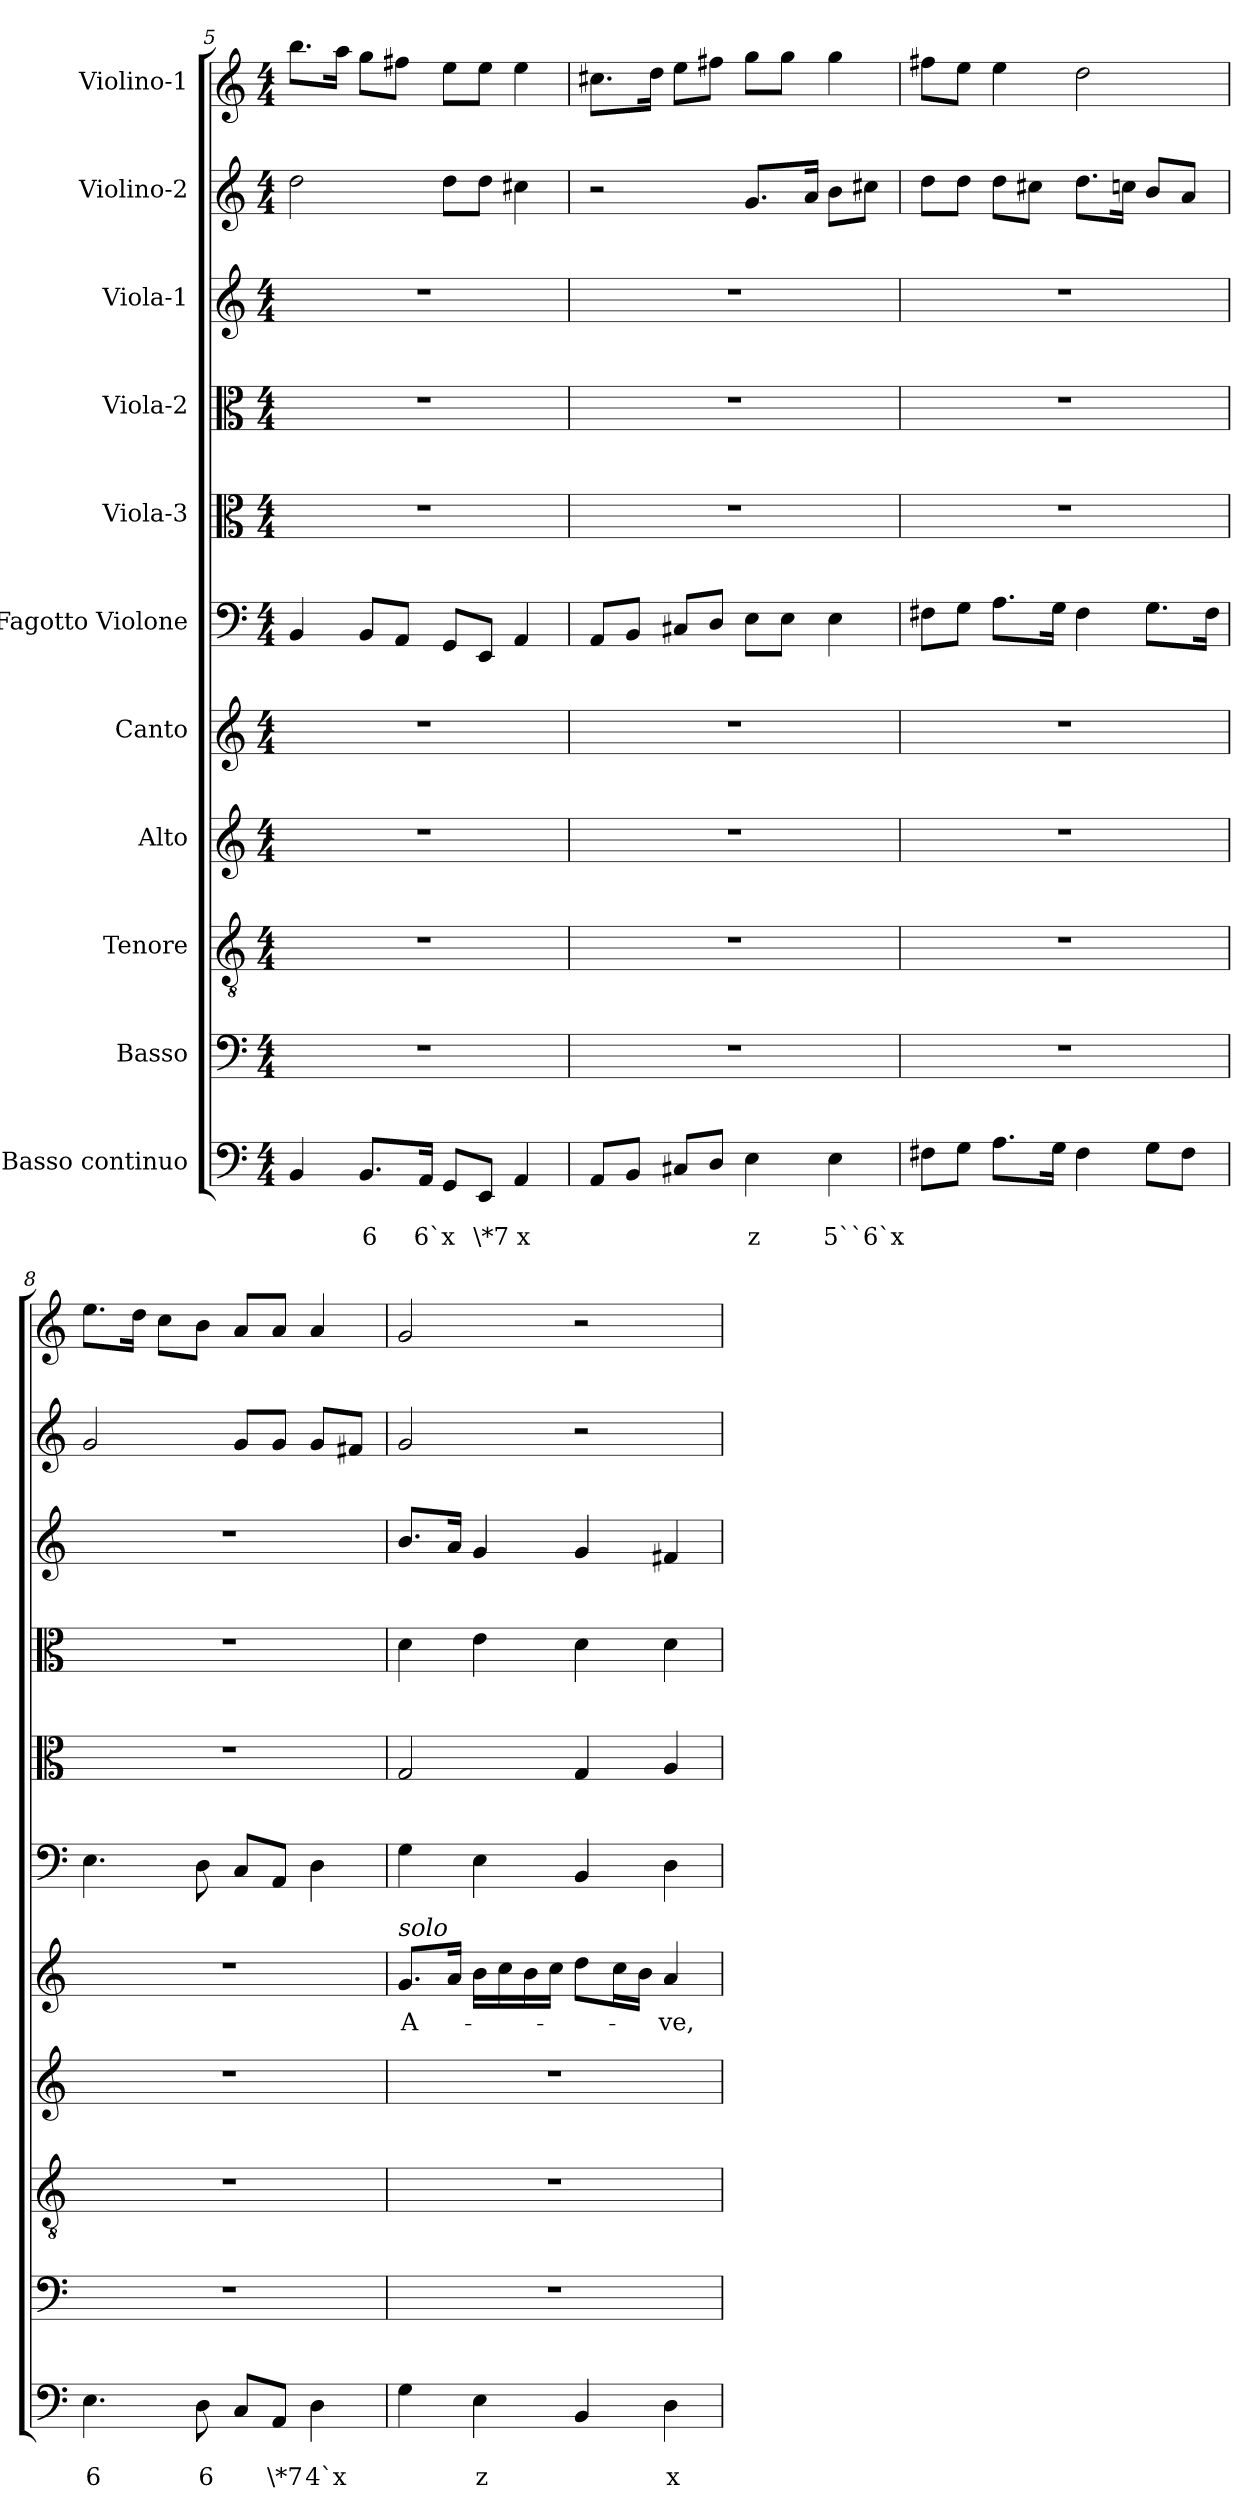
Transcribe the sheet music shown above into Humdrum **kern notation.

**kern	**text	**text	**kern	**kern	**kern	**kern	**text	**kern	**kern	**kern	**kern	**kern	**kern
*part11	*part11	*part11	*part10	*part9	*part8	*part7	*part7	*part6	*part5	*part4	*part3	*part2	*part1
*staff11	*staff11	*staff11	*staff10	*staff9	*staff8	*staff7	*staff7	*staff6	*staff5	*staff4	*staff3	*staff2	*staff1
*I"Basso continuo	*	*	*I"Basso	*I"Tenore	*I"Alto	*I"Canto	*	*I"Fagotto Violone	*I"Viola-3	*I"Viola-2	*I"Viola-1	*I"Violino-2	*I"Violino-1
*clefF4	*	*	*clefF4	*clefGv2	*clefG2	*clefG2	*	*clefF4	*clefC3	*clefC3	*clefG2	*clefG2	*clefG2
*k[]	*	*	*k[]	*k[]	*k[]	*k[]	*	*k[]	*k[]	*k[]	*k[]	*k[]	*k[]
*C:	*	*	*C:	*C:	*C:	*C:	*	*C:	*C:	*C:	*C:	*C:	*C:
*M4/4	*	*	*M4/4	*M4/4	*M4/4	*M4/4	*	*M4/4	*M4/4	*M4/4	*M4/4	*M4/4	*M4/4
=5	=5	=5	=5	=5	=5	=5	=5	=5	=5	=5	=5	=5	=5
4BB/	.	.	1r	1r	1r	1r	.	4BB/	1r	1r	1r	2dd\	8.bb\L
.	.	.	.	.	.	.	.	.	.	.	.	.	16aa\Jk
!	!	!LO:LY:b	!	!	!	!	!	!	!	!	!	!	!
8.BB/L	.	6	.	.	.	.	.	8BB/L	.	.	.	.	8gg\L
.	.	.	.	.	.	.	.	8AA/J	.	.	.	.	8ff#X\J
!	!	!LO:LY:b	!	!	!	!	!	!	!	!	!	!	!
16AA/Jk	.	6`x	.	.	.	.	.	.	.	.	.	.	.
8GG/L	.	.	.	.	.	.	.	8GG/L	.	.	.	8dd\L	8ee\L
!	!	!LO:LY:b	!	!	!	!	!	!	!	!	!	!	!
8EE/J	.	\*7	.	.	.	.	.	8EE/J	.	.	.	8dd\J	8ee\J
!	!	!LO:LY:b	!	!	!	!	!	!	!	!	!	!	!
4AA/	.	x	.	.	.	.	.	4AA/	.	.	.	4cc#X\	4ee\
=6	=6	=6	=6	=6	=6	=6	=6	=6	=6	=6	=6	=6	=6
8AA/L	.	.	1r	1r	1r	1r	.	8AA/L	1r	1r	1r	2r	8.cc#X\L
8BB/J	.	.	.	.	.	.	.	8BB/J	.	.	.	.	.
.	.	.	.	.	.	.	.	.	.	.	.	.	16dd\Jk
8C#X/L	.	.	.	.	.	.	.	8C#X/L	.	.	.	.	8ee\L
8D/J	.	.	.	.	.	.	.	8D/J	.	.	.	.	8ff#X\J
!	!	!LO:LY:b	!	!	!	!	!	!	!	!	!	!	!
4E\	.	z	.	.	.	.	.	8E\L	.	.	.	8.g/L	8gg\L
.	.	.	.	.	.	.	.	8E\J	.	.	.	.	8gg\J
.	.	.	.	.	.	.	.	.	.	.	.	16a/Jk	.
!	!	!LO:LY:b	!	!	!	!	!	!	!	!	!	!	!
4E\	.	5``6`x	.	.	.	.	.	4E\	.	.	.	8b\L	4gg\
.	.	.	.	.	.	.	.	.	.	.	.	8cc#X\J	.
!!LO:PB:g=z
=7	=7	=7	=7	=7	=7	=7	=7	=7	=7	=7	=7	=7	=7
8F#X\L	.	.	1r	1r	1r	1r	.	8F#X\L	1r	1r	1r	8dd\L	8ff#X\L
8G\J	.	.	.	.	.	.	.	8G\J	.	.	.	8dd\J	8ee\J
8.A\L	.	.	.	.	.	.	.	8.A\L	.	.	.	8dd\L	4ee\
.	.	.	.	.	.	.	.	.	.	.	.	8cc#X\J	.
16G\Jk	.	.	.	.	.	.	.	16G\Jk	.	.	.	.	.
4F#\	.	.	.	.	.	.	.	4F#\	.	.	.	8.dd\L	2dd\
.	.	.	.	.	.	.	.	.	.	.	.	16ccn\Jk	.
8G\L	.	.	.	.	.	.	.	8.G\L	.	.	.	8b/L	.
8F#\J	.	.	.	.	.	.	.	.	.	.	.	8a/J	.
.	.	.	.	.	.	.	.	16F#\Jk	.	.	.	.	.
=8	=8	=8	=8	=8	=8	=8	=8	=8	=8	=8	=8	=8	=8
!	!	!LO:LY:b	!	!	!	!	!	!	!	!	!	!	!
4.E\	.	6	1r	1r	1r	1r	.	4.E\	1r	1r	1r	2g/	8.ee\L
.	.	.	.	.	.	.	.	.	.	.	.	.	16dd\Jk
.	.	.	.	.	.	.	.	.	.	.	.	.	8cc\L
!	!	!LO:LY:b	!	!	!	!	!	!	!	!	!	!	!
8D\	.	6	.	.	.	.	.	8D\	.	.	.	.	8b\J
8C/L	.	.	.	.	.	.	.	8C/L	.	.	.	8g/L	8a/L
!	!	!LO:LY:b	!	!	!	!	!	!	!	!	!	!	!
8AA/J	.	\*7	.	.	.	.	.	8AA/J	.	.	.	8g/J	8a/J
!	!	!LO:LY:b	!	!	!	!	!	!	!	!	!	!	!
4D\	.	4`x	.	.	.	.	.	4D\	.	.	.	8g/L	4a/
.	.	.	.	.	.	.	.	.	.	.	.	8f#X/J	.
=9	=9	=9	=9	=9	=9	=9	=9	=9	=9	=9	=9	=9	=9
!	!	!	!	!	!	!LO:TX:a:i:t=solo	!	!	!	!	!	!	!
!	!	!	!	!	!	!	!LO:LY:b	!	!	!	!	!	!
4G\	.	.	1r	1r	1r	8.g/L	A-	4G\	2G/	4d\	8.b/L	2g/	2g/
.	.	.	.	.	.	16a/Jk	.	.	.	.	16a/Jk	.	.
!	!	!LO:LY:b	!	!	!	!	!	!	!	!	!	!	!
4E\	.	z	.	.	.	16b\LL	.	4E\	.	4e\	4g/	.	.
.	.	.	.	.	.	16cc\	.	.	.	.	.	.	.
.	.	.	.	.	.	16b\	.	.	.	.	.	.	.
.	.	.	.	.	.	16cc\JJ	.	.	.	.	.	.	.
4BB/	.	.	.	.	.	8dd\L	.	4BB/	4G/	4d\	4g/	2r	2r
.	.	.	.	.	.	16cc\L	.	.	.	.	.	.	.
.	.	.	.	.	.	16b\JJ	.	.	.	.	.	.	.
!	!	!LO:LY:b	!	!	!	!	!LO:LY:b	!	!	!	!	!	!
4D\	.	x	.	.	.	4a/	-ve,	4D\	4A/	4d\	4f#X/	.	.
=	=	=	=	=	=	=	=	=	=	=	=	=	=
*-	*-	*-	*-	*-	*-	*-	*-	*-	*-	*-	*-	*-	*-
